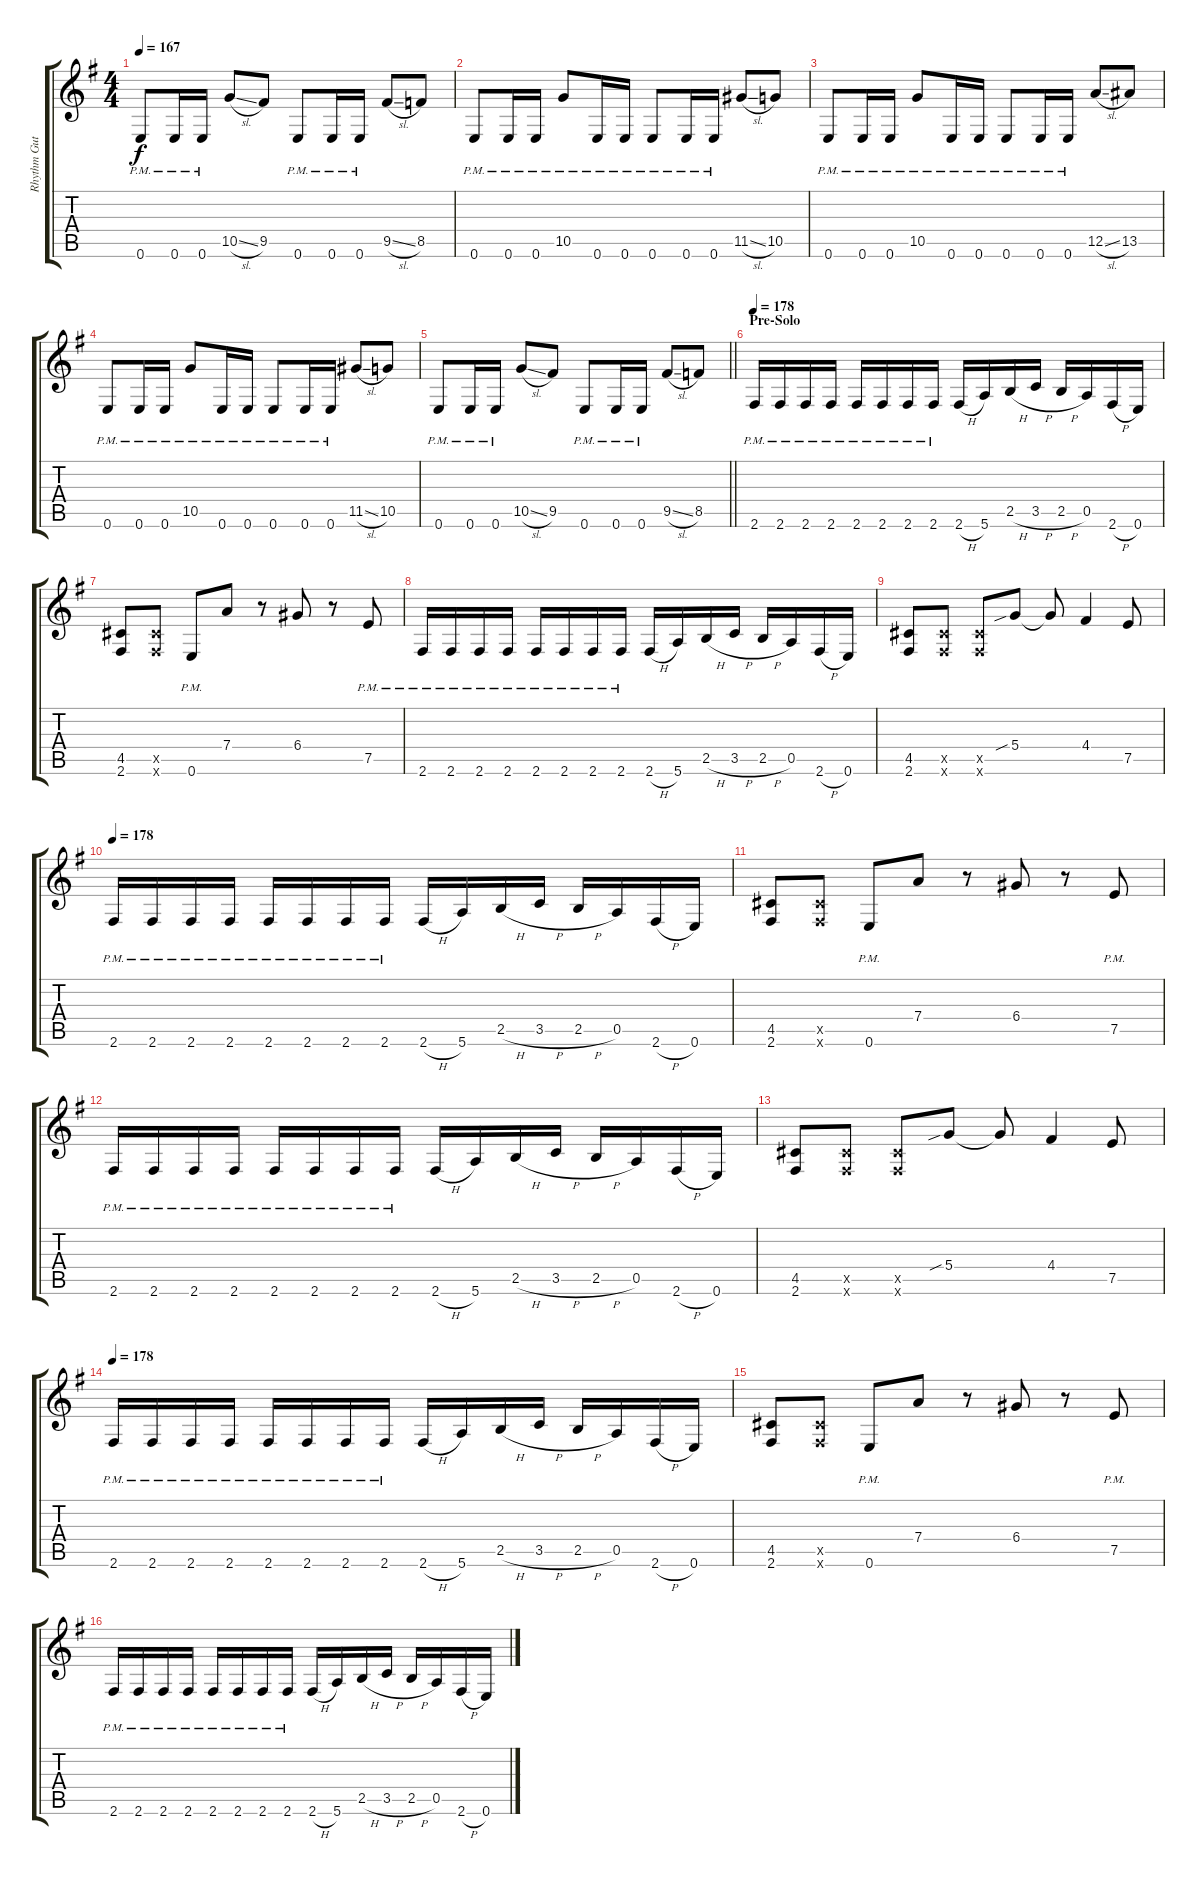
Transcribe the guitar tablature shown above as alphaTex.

\track ("Rhythm Gutiar" "Rhythm Gut") {instrument distortionguitar}
\staff {score tabs}
\tuning (E4 B3 G3 D3 A2 E2) {hide}
\ts (4 4)
\tempo 167
\clef g2
\ks g
0.6{pm}.8{dy f} 0.6{pm}.16 0.6{pm}.16 10.5{sl}.8 9.5.8 0.6{pm}.8 0.6{pm}.16 0.6{pm}.16 9.5{sl}.8 8.5.8 |
0.6{pm}.8 0.6{pm}.16 0.6{pm}.16 10.5{pm}.8 0.6{pm}.16 0.6{pm}.16 0.6{pm}.8 0.6{pm}.16 0.6{pm}.16 11.5{sl}.8 10.5.8 |
0.6{pm}.8 0.6{pm}.16 0.6{pm}.16 10.5{pm}.8 0.6{pm}.16 0.6{pm}.16 0.6{pm}.8 0.6{pm}.16 0.6{pm}.16 12.5{sl}.8 13.5.8 |
0.6{pm}.8 0.6{pm}.16 0.6{pm}.16 10.5{pm}.8 0.6{pm}.16 0.6{pm}.16 0.6{pm}.8 0.6{pm}.16 0.6{pm}.16 11.5{sl}.8 10.5.8 |
\barLineRight lightlight
0.6{pm}.8 0.6{pm}.16 0.6{pm}.16 10.5{sl}.8 9.5.8 0.6{pm}.8 0.6{pm}.16 0.6{pm}.16 9.5{sl}.8 8.5.8 |
\section ("" "Pre-Solo")
\tempo 178
2.6{pm}.16 2.6{pm}.16 2.6{pm}.16 2.6{pm}.16 2.6{pm}.16 2.6{pm}.16 2.6{pm}.16 2.6{pm}.16 2.6{h}.16 5.6.16 2.5{h}.16 3.5{h}.16 2.5{h}.16 0.5.16 2.6{h}.16 0.6.16 |
(4.5 2.6).8 (4.5{x} 2.6{x}).8 0.6{pm}.8 7.4.8 r.8 6.4.8 r.8 7.5{pm}.8 |
2.6{pm}.16 2.6{pm}.16 2.6{pm}.16 2.6{pm}.16 2.6{pm}.16 2.6{pm}.16 2.6{pm}.16 2.6{pm}.16 2.6{h}.16 5.6.16 2.5{h}.16 3.5{h}.16 2.5{h}.16 0.5.16 2.6{h}.16 0.6.16 |
(4.5 2.6).8 (4.5{x} 2.6{x}).8 (4.5{x} 2.6{x}).8 5.4{sib}.8 5.4{t}.8 4.4.4 7.5.8 |
\tempo 178
2.6{pm}.16 2.6{pm}.16 2.6{pm}.16 2.6{pm}.16 2.6{pm}.16 2.6{pm}.16 2.6{pm}.16 2.6{pm}.16 2.6{h}.16 5.6.16 2.5{h}.16 3.5{h}.16 2.5{h}.16 0.5.16 2.6{h}.16 0.6.16 |
(4.5 2.6).8 (4.5{x} 2.6{x}).8 0.6{pm}.8 7.4.8 r.8 6.4.8 r.8 7.5{pm}.8 |
2.6{pm}.16 2.6{pm}.16 2.6{pm}.16 2.6{pm}.16 2.6{pm}.16 2.6{pm}.16 2.6{pm}.16 2.6{pm}.16 2.6{h}.16 5.6.16 2.5{h}.16 3.5{h}.16 2.5{h}.16 0.5.16 2.6{h}.16 0.6.16 |
(4.5 2.6).8 (4.5{x} 2.6{x}).8 (4.5{x} 2.6{x}).8 5.4{sib}.8 5.4{t}.8 4.4.4 7.5.8 |
\tempo 178
2.6{pm}.16 2.6{pm}.16 2.6{pm}.16 2.6{pm}.16 2.6{pm}.16 2.6{pm}.16 2.6{pm}.16 2.6{pm}.16 2.6{h}.16 5.6.16 2.5{h}.16 3.5{h}.16 2.5{h}.16 0.5.16 2.6{h}.16 0.6.16 |
(4.5 2.6).8 (4.5{x} 2.6{x}).8 0.6{pm}.8 7.4.8 r.8 6.4.8 r.8 7.5{pm}.8 |
2.6{pm}.16 2.6{pm}.16 2.6{pm}.16 2.6{pm}.16 2.6{pm}.16 2.6{pm}.16 2.6{pm}.16 2.6{pm}.16 2.6{h}.16 5.6.16 2.5{h}.16 3.5{h}.16 2.5{h}.16 0.5.16 2.6{h}.16 0.6.16
